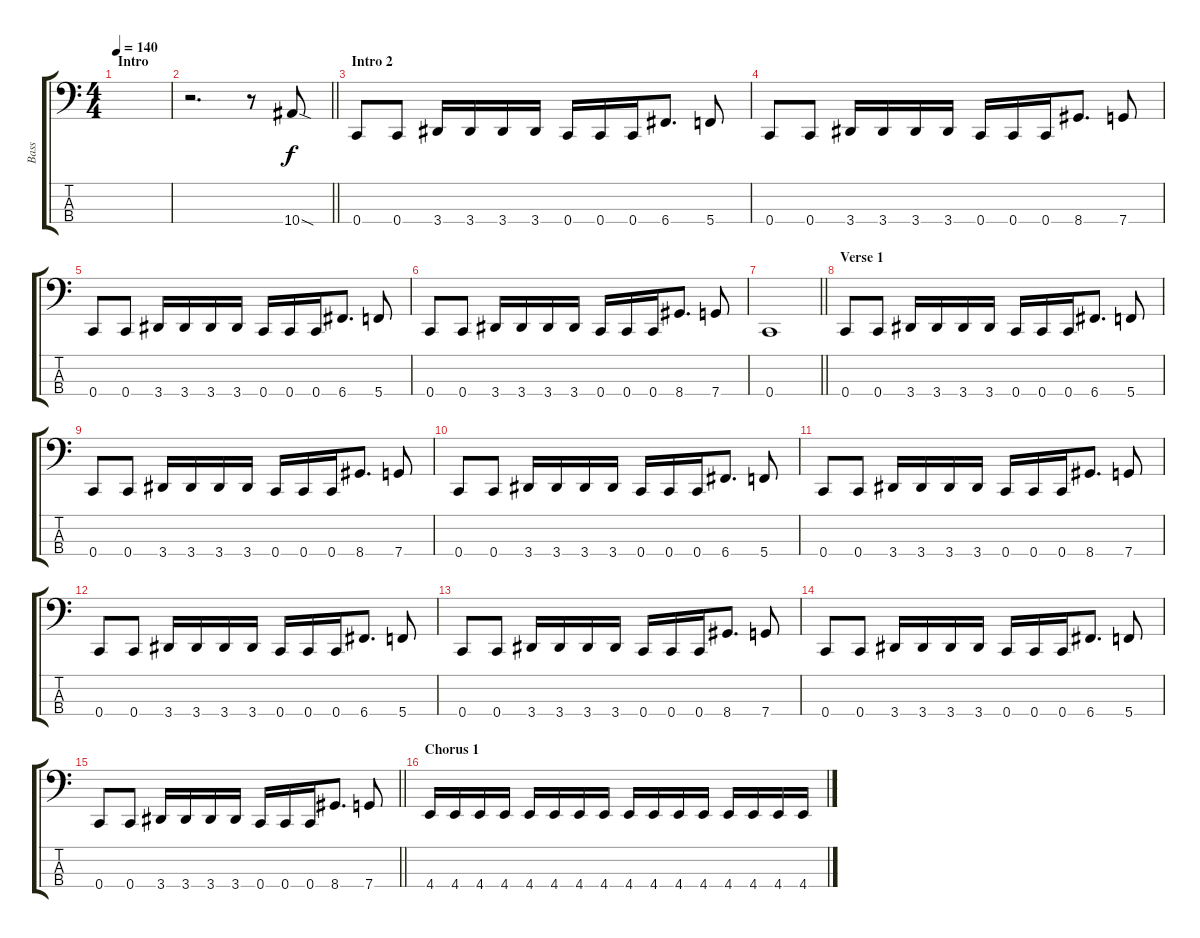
\track ("Bass" "Bass") {instrument electricbassfinger}
\staff {score tabs}
\tuning (F2 C2 G1 C1) {hide}
\ts (4 4)
\section ("" "Intro")
\tempo 140
\clef f4
\ks c
|
\barLineRight lightlight
r.2{d} r.8 10.4{sod}.8 |
\section ("" "Intro 2")
0.4.8 0.4.8 3.4.16 3.4.16 3.4.16 3.4.16 0.4.16 0.4.16 0.4.16 6.4.8{d} 5.4.8 |
0.4.8 0.4.8 3.4.16 3.4.16 3.4.16 3.4.16 0.4.16 0.4.16 0.4.16 8.4.8{d} 7.4.8 |
0.4.8 0.4.8 3.4.16 3.4.16 3.4.16 3.4.16 0.4.16 0.4.16 0.4.16 6.4.8{d} 5.4.8 |
0.4.8 0.4.8 3.4.16 3.4.16 3.4.16 3.4.16 0.4.16 0.4.16 0.4.16 8.4.8{d} 7.4.8 |
\barLineRight lightlight
0.4.1 |
\section ("" "Verse 1")
0.4.8 0.4.8 3.4.16 3.4.16 3.4.16 3.4.16 0.4.16 0.4.16 0.4.16 6.4.8{d} 5.4.8 |
0.4.8 0.4.8 3.4.16 3.4.16 3.4.16 3.4.16 0.4.16 0.4.16 0.4.16 8.4.8{d} 7.4.8 |
0.4.8 0.4.8 3.4.16 3.4.16 3.4.16 3.4.16 0.4.16 0.4.16 0.4.16 6.4.8{d} 5.4.8 |
0.4.8 0.4.8 3.4.16 3.4.16 3.4.16 3.4.16 0.4.16 0.4.16 0.4.16 8.4.8{d} 7.4.8 |
0.4.8 0.4.8 3.4.16 3.4.16 3.4.16 3.4.16 0.4.16 0.4.16 0.4.16 6.4.8{d} 5.4.8 |
0.4.8 0.4.8 3.4.16 3.4.16 3.4.16 3.4.16 0.4.16 0.4.16 0.4.16 8.4.8{d} 7.4.8 |
0.4.8 0.4.8 3.4.16 3.4.16 3.4.16 3.4.16 0.4.16 0.4.16 0.4.16 6.4.8{d} 5.4.8 |
\barLineRight lightlight
0.4.8 0.4.8 3.4.16 3.4.16 3.4.16 3.4.16 0.4.16 0.4.16 0.4.16 8.4.8{d} 7.4.8 |
\section ("" "Chorus 1")
4.4.16 4.4.16 4.4.16 4.4.16 4.4.16 4.4.16 4.4.16 4.4.16 4.4.16 4.4.16 4.4.16 4.4.16 4.4.16 4.4.16 4.4.16 4.4.16
